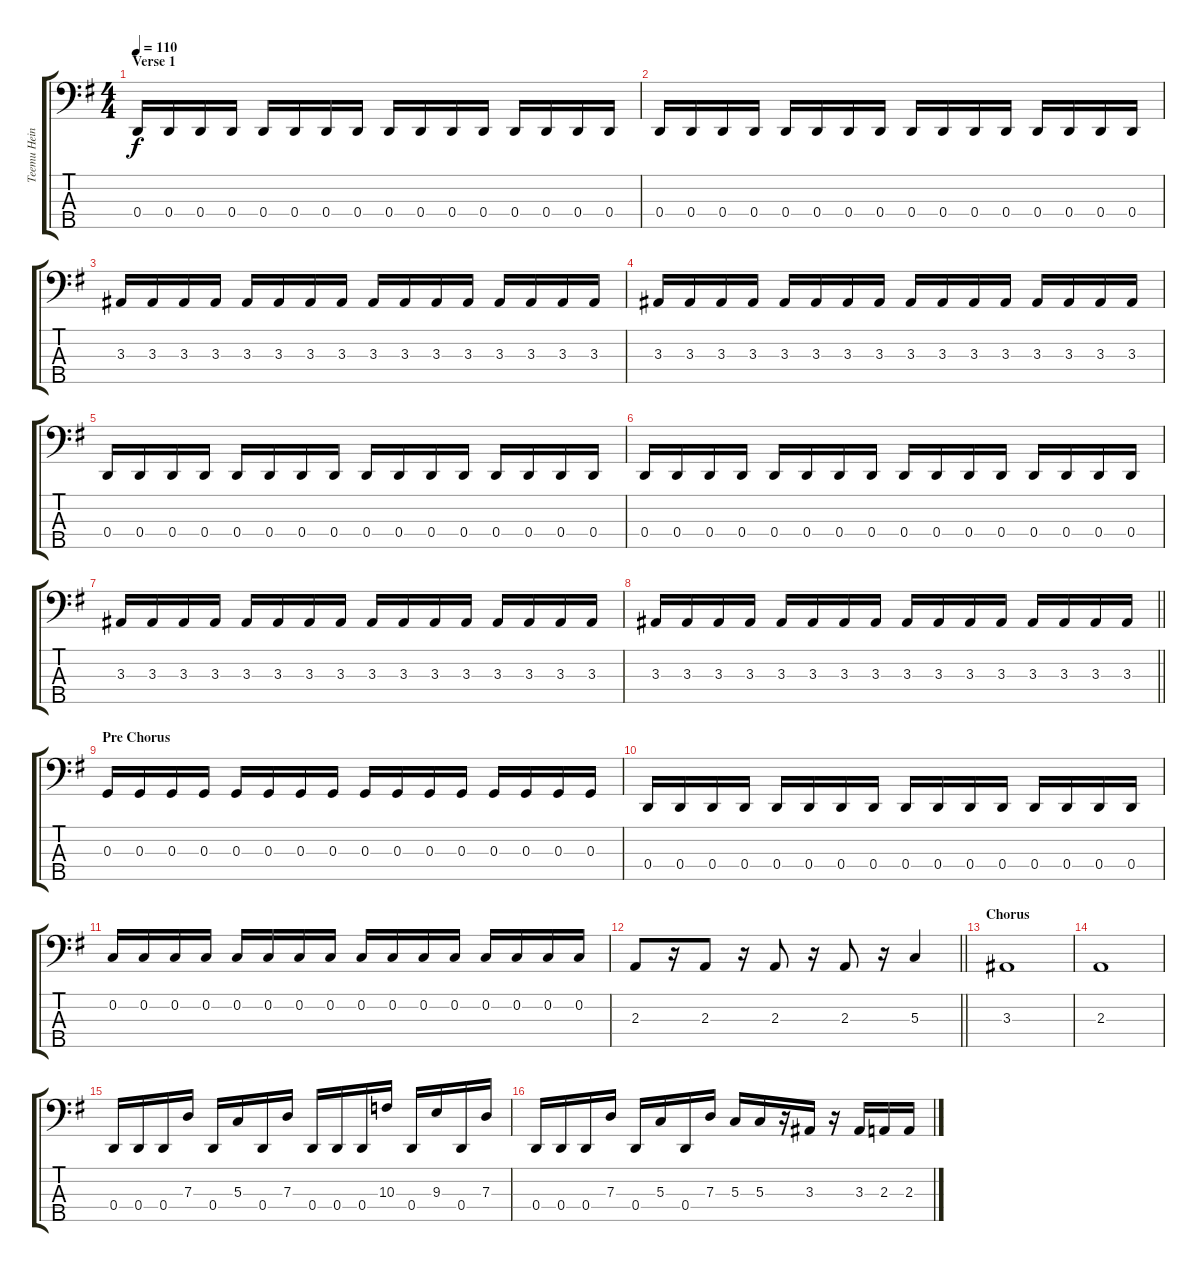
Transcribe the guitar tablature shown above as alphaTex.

\track ("Teemu Heinola (bass)" "Teemu Hein") {instrument electricbasspick}
\staff {score tabs}
\tuning (F2 C2 G1 D1 A0) {hide}
\ts (4 4)
\section ("" "Verse 1")
\tempo 110
\clef f4
\ks eminor
0.4.16{dy f} 0.4.16 0.4.16 0.4.16 0.4.16 0.4.16 0.4.16 0.4.16 0.4.16 0.4.16 0.4.16 0.4.16 0.4.16 0.4.16 0.4.16 0.4.16 |
0.4.16 0.4.16 0.4.16 0.4.16 0.4.16 0.4.16 0.4.16 0.4.16 0.4.16 0.4.16 0.4.16 0.4.16 0.4.16 0.4.16 0.4.16 0.4.16 |
3.3.16 3.3.16 3.3.16 3.3.16 3.3.16 3.3.16 3.3.16 3.3.16 3.3.16 3.3.16 3.3.16 3.3.16 3.3.16 3.3.16 3.3.16 3.3.16 |
3.3.16 3.3.16 3.3.16 3.3.16 3.3.16 3.3.16 3.3.16 3.3.16 3.3.16 3.3.16 3.3.16 3.3.16 3.3.16 3.3.16 3.3.16 3.3.16 |
0.4.16 0.4.16 0.4.16 0.4.16 0.4.16 0.4.16 0.4.16 0.4.16 0.4.16 0.4.16 0.4.16 0.4.16 0.4.16 0.4.16 0.4.16 0.4.16 |
0.4.16 0.4.16 0.4.16 0.4.16 0.4.16 0.4.16 0.4.16 0.4.16 0.4.16 0.4.16 0.4.16 0.4.16 0.4.16 0.4.16 0.4.16 0.4.16 |
3.3.16 3.3.16 3.3.16 3.3.16 3.3.16 3.3.16 3.3.16 3.3.16 3.3.16 3.3.16 3.3.16 3.3.16 3.3.16 3.3.16 3.3.16 3.3.16 |
\barLineRight lightlight
3.3.16 3.3.16 3.3.16 3.3.16 3.3.16 3.3.16 3.3.16 3.3.16 3.3.16 3.3.16 3.3.16 3.3.16 3.3.16 3.3.16 3.3.16 3.3.16 |
\section ("" "Pre Chorus")
0.3.16 0.3.16 0.3.16 0.3.16 0.3.16 0.3.16 0.3.16 0.3.16 0.3.16 0.3.16 0.3.16 0.3.16 0.3.16 0.3.16 0.3.16 0.3.16 |
0.4.16 0.4.16 0.4.16 0.4.16 0.4.16 0.4.16 0.4.16 0.4.16 0.4.16 0.4.16 0.4.16 0.4.16 0.4.16 0.4.16 0.4.16 0.4.16 |
0.2.16 0.2.16 0.2.16 0.2.16 0.2.16 0.2.16 0.2.16 0.2.16 0.2.16 0.2.16 0.2.16 0.2.16 0.2.16 0.2.16 0.2.16 0.2.16 |
\barLineRight lightlight
2.3.8 r.16 2.3.8 r.16 2.3.8 r.16 2.3.8 r.16 5.3.4 |
\section ("" "Chorus")
3.3.1 |
2.3.1 |
0.4.16 0.4.16 0.4.16 7.3.16 0.4.16 5.3.16 0.4.16 7.3.16 0.4.16 0.4.16 0.4.16 10.3.16 0.4.16 9.3.16 0.4.16 7.3.16 |
0.4.16 0.4.16 0.4.16 7.3.16 0.4.16 5.3.16 0.4.16 7.3.16 5.3.16 5.3.16 r.16 3.3.16 r.16 3.3.16 2.3.16 2.3.16
